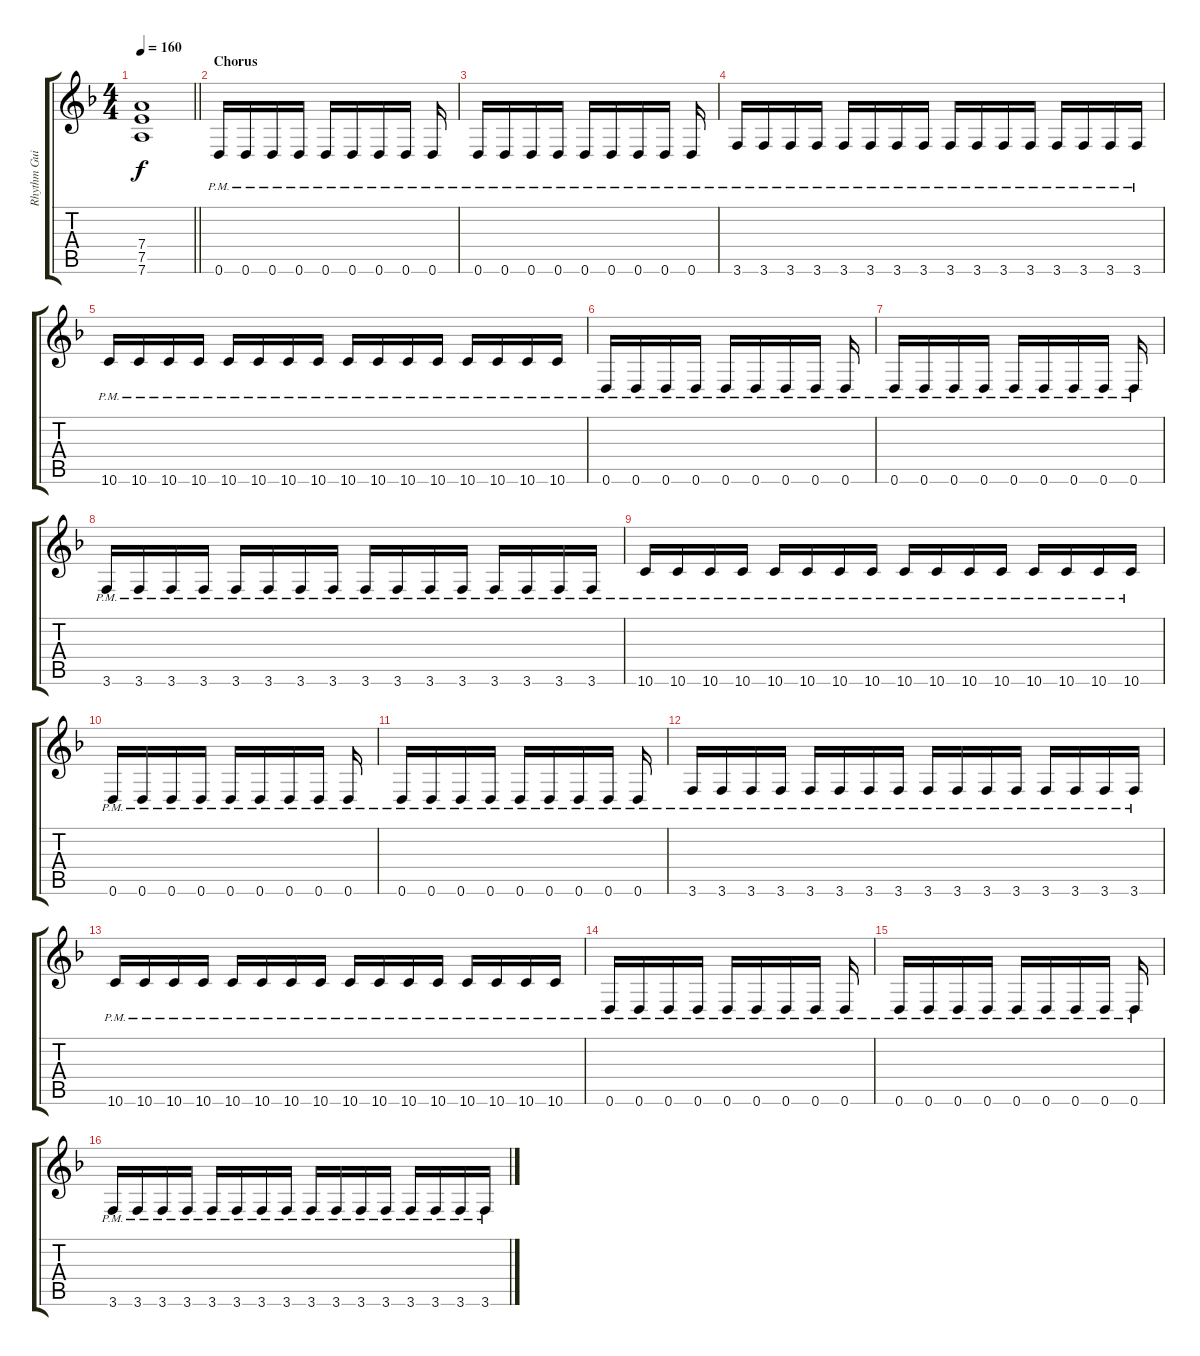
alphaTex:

\track ("Rhythm Guitar (Gus + Bob)" "Rhythm Gui") {instrument distortionguitar}
\staff {score tabs}
\tuning (E4 B3 G3 D3 A2 D2) {hide}
\ts (4 4)
\tempo 160
\clef g2
\barLineRight lightlight
\ks dminor
(7.4{t} 7.5{t} 7.6{t}).1{dy f} |
\section ("" "Chorus")
0.6{pm}.16 0.6{pm}.16 0.6{pm}.16 0.6{pm}.16 0.6{pm}.16 0.6{pm}.16 0.6{pm}.16 0.6{pm}.16 0.6{pm}.16 |
0.6{pm}.16 0.6{pm}.16 0.6{pm}.16 0.6{pm}.16 0.6{pm}.16 0.6{pm}.16 0.6{pm}.16 0.6{pm}.16 0.6{pm}.16 |
3.6{pm}.16 3.6{pm}.16 3.6{pm}.16 3.6{pm}.16 3.6{pm}.16 3.6{pm}.16 3.6{pm}.16 3.6{pm}.16 3.6{pm}.16 3.6{pm}.16 3.6{pm}.16 3.6{pm}.16 3.6{pm}.16 3.6{pm}.16 3.6{pm}.16 3.6{pm}.16 |
10.6{pm}.16 10.6{pm}.16 10.6{pm}.16 10.6{pm}.16 10.6{pm}.16 10.6{pm}.16 10.6{pm}.16 10.6{pm}.16 10.6{pm}.16 10.6{pm}.16 10.6{pm}.16 10.6{pm}.16 10.6{pm}.16 10.6{pm}.16 10.6{pm}.16 10.6{pm}.16 |
0.6{pm}.16 0.6{pm}.16 0.6{pm}.16 0.6{pm}.16 0.6{pm}.16 0.6{pm}.16 0.6{pm}.16 0.6{pm}.16 0.6{pm}.16 |
0.6{pm}.16 0.6{pm}.16 0.6{pm}.16 0.6{pm}.16 0.6{pm}.16 0.6{pm}.16 0.6{pm}.16 0.6{pm}.16 0.6{pm}.16 |
3.6{pm}.16 3.6{pm}.16 3.6{pm}.16 3.6{pm}.16 3.6{pm}.16 3.6{pm}.16 3.6{pm}.16 3.6{pm}.16 3.6{pm}.16 3.6{pm}.16 3.6{pm}.16 3.6{pm}.16 3.6{pm}.16 3.6{pm}.16 3.6{pm}.16 3.6{pm}.16 |
10.6{pm}.16 10.6{pm}.16 10.6{pm}.16 10.6{pm}.16 10.6{pm}.16 10.6{pm}.16 10.6{pm}.16 10.6{pm}.16 10.6{pm}.16 10.6{pm}.16 10.6{pm}.16 10.6{pm}.16 10.6{pm}.16 10.6{pm}.16 10.6{pm}.16 10.6{pm}.16 |
0.6{pm}.16 0.6{pm}.16 0.6{pm}.16 0.6{pm}.16 0.6{pm}.16 0.6{pm}.16 0.6{pm}.16 0.6{pm}.16 0.6{pm}.16 |
0.6{pm}.16 0.6{pm}.16 0.6{pm}.16 0.6{pm}.16 0.6{pm}.16 0.6{pm}.16 0.6{pm}.16 0.6{pm}.16 0.6{pm}.16 |
3.6{pm}.16 3.6{pm}.16 3.6{pm}.16 3.6{pm}.16 3.6{pm}.16 3.6{pm}.16 3.6{pm}.16 3.6{pm}.16 3.6{pm}.16 3.6{pm}.16 3.6{pm}.16 3.6{pm}.16 3.6{pm}.16 3.6{pm}.16 3.6{pm}.16 3.6{pm}.16 |
10.6{pm}.16 10.6{pm}.16 10.6{pm}.16 10.6{pm}.16 10.6{pm}.16 10.6{pm}.16 10.6{pm}.16 10.6{pm}.16 10.6{pm}.16 10.6{pm}.16 10.6{pm}.16 10.6{pm}.16 10.6{pm}.16 10.6{pm}.16 10.6{pm}.16 10.6{pm}.16 |
0.6{pm}.16 0.6{pm}.16 0.6{pm}.16 0.6{pm}.16 0.6{pm}.16 0.6{pm}.16 0.6{pm}.16 0.6{pm}.16 0.6{pm}.16 |
0.6{pm}.16 0.6{pm}.16 0.6{pm}.16 0.6{pm}.16 0.6{pm}.16 0.6{pm}.16 0.6{pm}.16 0.6{pm}.16 0.6{pm}.16 |
3.6{pm}.16 3.6{pm}.16 3.6{pm}.16 3.6{pm}.16 3.6{pm}.16 3.6{pm}.16 3.6{pm}.16 3.6{pm}.16 3.6{pm}.16 3.6{pm}.16 3.6{pm}.16 3.6{pm}.16 3.6{pm}.16 3.6{pm}.16 3.6{pm}.16 3.6{pm}.16
